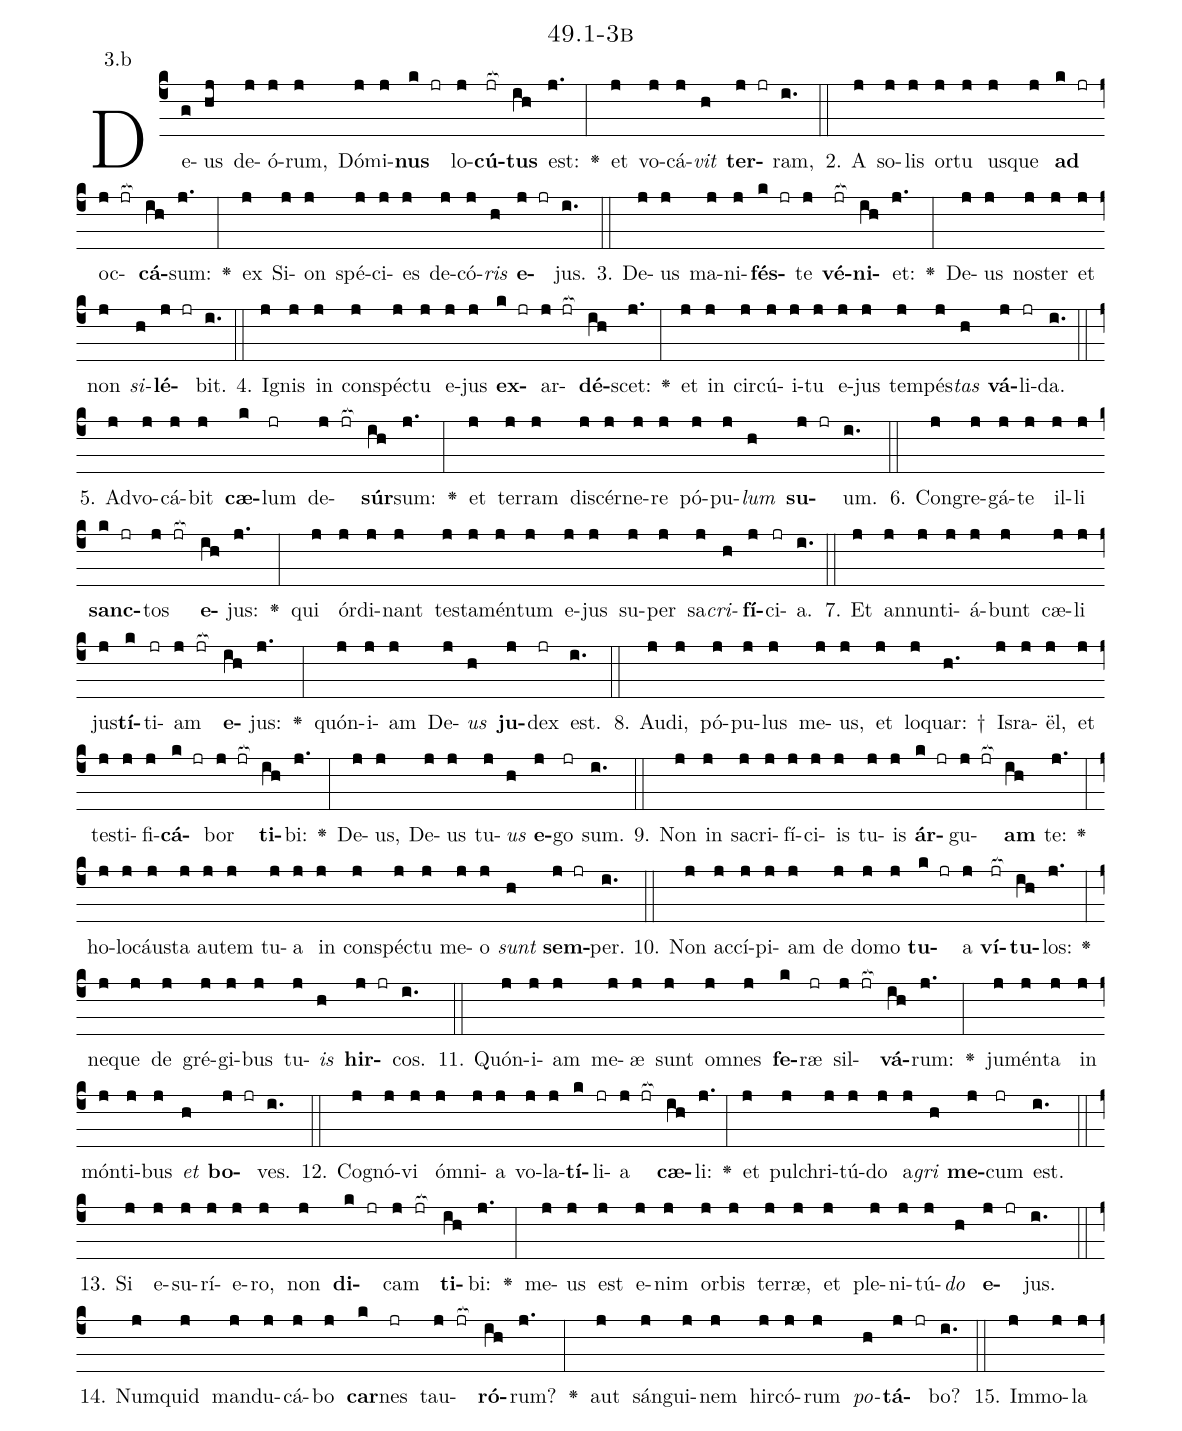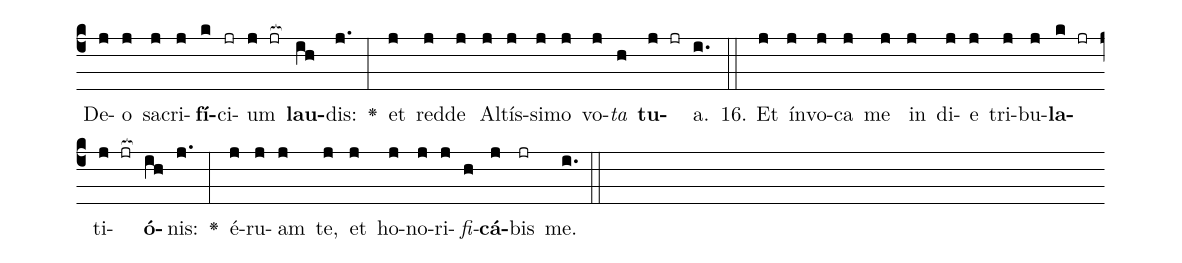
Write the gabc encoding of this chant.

name: 49.1-3b;
annotation: 3.b;
%%
(c4)De(g)us(hj) de(j)ó(j)rum,(j) Dó(j)mi(j)<b>nus</b>(k jr) lo(j)<b>cú</b>(jr[ocb:1{])<b>tus</b>(ih[ocb:0}]) est:(j.) <v>\greheightstar</v>(:) et(j) vo(j)cá(j)<i>vit</i>(h) <b>ter</b>(j jr)ram,(i.) (::)
2. A(j) so(j)lis(j) or(j)tu(j) us(j)que(j) <b>ad</b>(k jr) oc(j jr[ocb:1{])<b>cá</b>(ih[ocb:0}])sum:(j.) <v>\greheightstar</v>(:) ex(j) Si(j)on(j) spé(j)ci(j)es(j) de(j)có(j)<i>ris</i>(h) <b>e</b>(j jr)jus.(i.) (::)
3. De(j)us(j) ma(j)ni(j)<b>fés</b>(k jr)te(j) <b>vé</b>(jr[ocb:1{])<b>ni</b>(ih[ocb:0}])et:(j.) <v>\greheightstar</v>(:) De(j)us(j) nos(j)ter(j) et(j) non(j) <i>si</i>(h)<b>lé</b>(j jr)bit.(i.) (::)
4. I(j)gnis(j) in(j) con(j)spéc(j)tu(j) e(j)jus(j) <b>ex</b>(k jr)ar(j jr[ocb:1{])<b>dé</b>(ih[ocb:0}])scet:(j.) <v>\greheightstar</v>(:) et(j) in(j) cir(j)cú(j)i(j)tu(j) e(j)jus(j) tem(j)pés(j)<i>tas</i>(h) <b>vá</b>(j)li(jr)da.(i.) (::)
5. Ad(j)vo(j)cá(j)bit(j) <b>cæ</b>(k)lum(jr) de(j jr[ocb:1{])<b>súr</b>(ih[ocb:0}])sum:(j.) <v>\greheightstar</v>(:) et(j) ter(j)ram(j) di(j)scér(j)ne(j)re(j) pó(j)pu(j)<i>lum</i>(h) <b>su</b>(j jr)um.(i.) (::)
6. Con(j)gre(j)gá(j)te(j) il(j)li(j) <b>sanc</b>(k jr)tos(j jr[ocb:1{]) <b>e</b>(ih[ocb:0}])jus:(j.) <v>\greheightstar</v>(:) qui(j) ór(j)di(j)nant(j) tes(j)ta(j)mén(j)tum(j) e(j)jus(j) su(j)per(j) sa(j)<i>cri</i>(h)<b>fí</b>(j)ci(jr)a.(i.) (::)
7. Et(j) an(j)nun(j)ti(j)á(j)bunt(j) cæ(j)li(j) jus(j)<b>tí</b>(k)ti(jr)am(j jr[ocb:1{]) <b>e</b>(ih[ocb:0}])jus:(j.) <v>\greheightstar</v>(:) quón(j)i(j)am(j) De(j)<i>us</i>(h) <b>ju</b>(j)dex(jr) est.(i.) (::)
8. Au(j)di,(j) pó(j)pu(j)lus(j) me(j)us,(j) et(j) lo(j)quar: †(h.) Is(j)ra(j)ël,(j) et(j) tes(j)ti(j)fi(j)<b>cá</b>(k jr)bor(j jr[ocb:1{]) <b>ti</b>(ih[ocb:0}])bi:(j.) <v>\greheightstar</v>(:) De(j)us,(j) De(j)us(j) tu(j)<i>us</i>(h) <b>e</b>(j)go(jr) sum.(i.) (::)
9. Non(j) in(j) sa(j)cri(j)fí(j)ci(j)is(j) tu(j)is(j) <b>ár</b>(k jr)gu(j jr[ocb:1{])<b>am</b>(ih[ocb:0}]) te:(j.) <v>\greheightstar</v>(:) ho(j)lo(j)cáus(j)ta(j) au(j)tem(j) tu(j)a(j) in(j) con(j)spéc(j)tu(j) me(j)o(j) <i>sunt</i>(h) <b>sem</b>(j jr)per.(i.) (::)
10. Non(j) ac(j)cí(j)pi(j)am(j) de(j) do(j)mo(j) <b>tu</b>(k jr)a(j) <b>ví</b>(jr[ocb:1{])<b>tu</b>(ih[ocb:0}])los:(j.) <v>\greheightstar</v>(:) ne(j)que(j) de(j) gré(j)gi(j)bus(j) tu(j)<i>is</i>(h) <b>hir</b>(j jr)cos.(i.) (::)
11. Quón(j)i(j)am(j) me(j)æ(j) sunt(j) om(j)nes(j) <b>fe</b>(k)ræ(jr) sil(j jr[ocb:1{])<b>vá</b>(ih[ocb:0}])rum:(j.) <v>\greheightstar</v>(:) ju(j)mén(j)ta(j) in(j) món(j)ti(j)bus(j) <i>et</i>(h) <b>bo</b>(j jr)ves.(i.) (::)
12. Co(j)gnó(j)vi(j) óm(j)ni(j)a(j) vo(j)la(j)<b>tí</b>(k)li(jr)a(j jr[ocb:1{]) <b>cæ</b>(ih[ocb:0}])li:(j.) <v>\greheightstar</v>(:) et(j) pul(j)chri(j)tú(j)do(j) a(j)<i>gri</i>(h) <b>me</b>(j)cum(jr) est.(i.) (::)
13. Si(j) e(j)su(j)rí(j)e(j)ro,(j) non(j) <b>di</b>(k jr)cam(j jr[ocb:1{]) <b>ti</b>(ih[ocb:0}])bi:(j.) <v>\greheightstar</v>(:) me(j)us(j) est(j) e(j)nim(j) or(j)bis(j) ter(j)ræ,(j) et(j) ple(j)ni(j)tú(j)<i>do</i>(h) <b>e</b>(j jr)jus.(i.) (::)
14. Num(j)quid(j) man(j)du(j)cá(j)bo(j) <b>car</b>(k)nes(jr) tau(j jr[ocb:1{])<b>ró</b>(ih[ocb:0}])rum?(j.) <v>\greheightstar</v>(:) aut(j) sán(j)gui(j)nem(j) hir(j)có(j)rum(j) <i>po</i>(h)<b>tá</b>(j jr)bo?(i.) (::)
15. Im(j)mo(j)la(j) De(j)o(j) sa(j)cri(j)<b>fí</b>(k)ci(jr)um(j jr[ocb:1{]) <b>lau</b>(ih[ocb:0}])dis:(j.) <v>\greheightstar</v>(:) et(j) red(j)de(j) Al(j)tís(j)si(j)mo(j) vo(j)<i>ta</i>(h) <b>tu</b>(j jr)a.(i.) (::)
16. Et(j) ín(j)vo(j)ca(j) me(j) in(j) di(j)e(j) tri(j)bu(j)<b>la</b>(k jr)ti(j jr[ocb:1{])<b>ó</b>(ih[ocb:0}])nis:(j.) <v>\greheightstar</v>(:) é(j)ru(j)am(j) te,(j) et(j) ho(j)no(j)ri(j)<i>fi</i>(h)<b>cá</b>(j)bis(jr) me.(i.) (::)
